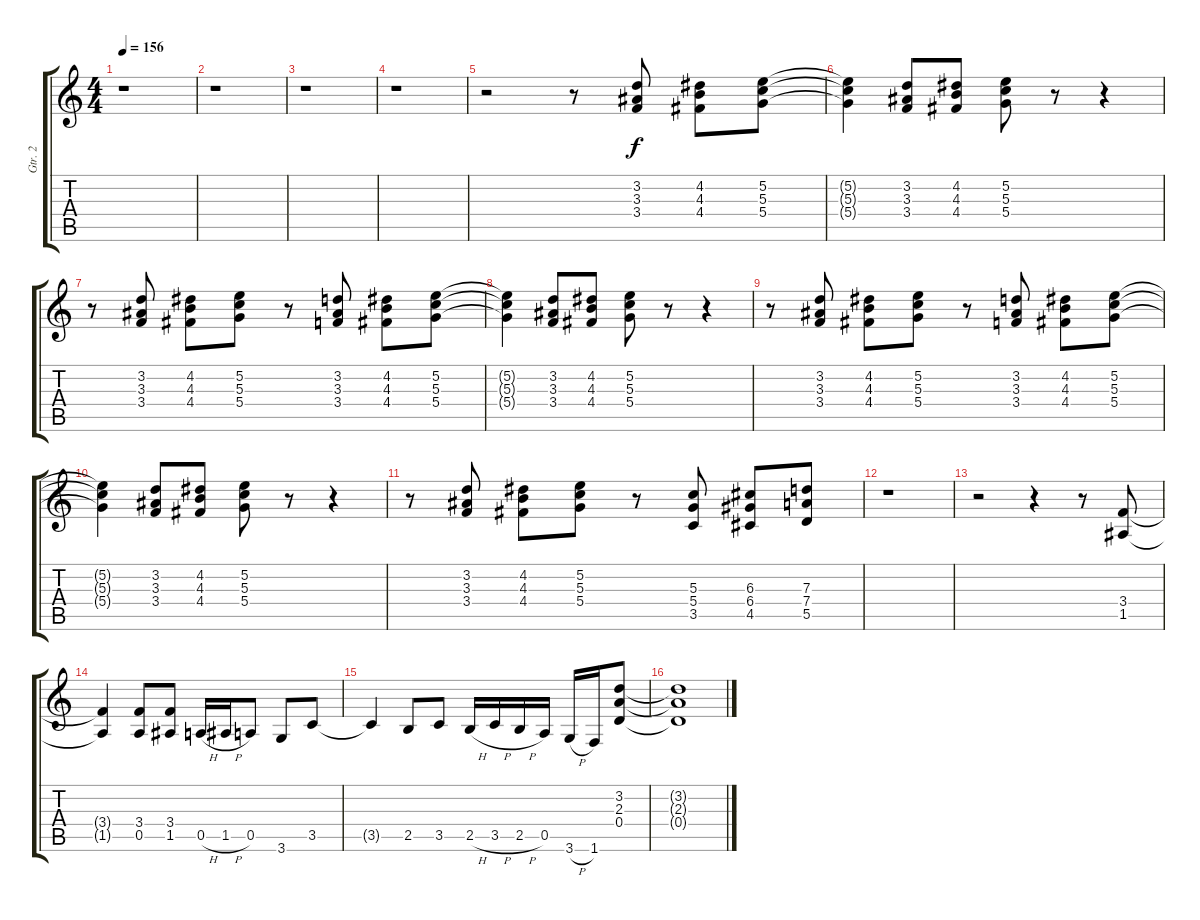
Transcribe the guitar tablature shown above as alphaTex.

\track ("Gtr. 2" "Gtr. 2") {instrument distortionguitar}
\staff {score tabs}
\tuning (E4 B3 G3 D3 A2 E2) {hide}
\ts (4 4)
\tempo 156
\clef g2
\ks c
r.1{dy f} |
r.1 |
r.1 |
r.1 |
r.2 r.8 (3.2 3.3 3.4).8 (4.2 4.3 4.4).8 (5.2 5.3 5.4).8 |
(5.2{t} 5.3{t} 5.4{t}).4 (3.2 3.3 3.4).8 (4.2 4.3 4.4).8 (5.2 5.3 5.4).8 r.8 r.4 |
r.8 (3.2 3.3 3.4).8 (4.2 4.3 4.4).8 (5.2 5.3 5.4).8 r.8 (3.2 3.3 3.4).8 (4.2 4.3 4.4).8 (5.2 5.3 5.4).8 |
(5.2{t} 5.3{t} 5.4{t}).4 (3.2 3.3 3.4).8 (4.2 4.3 4.4).8 (5.2 5.3 5.4).8 r.8 r.4 |
r.8 (3.2 3.3 3.4).8 (4.2 4.3 4.4).8 (5.2 5.3 5.4).8 r.8 (3.2 3.3 3.4).8 (4.2 4.3 4.4).8 (5.2 5.3 5.4).8 |
(5.2{t} 5.3{t} 5.4{t}).4 (3.2 3.3 3.4).8 (4.2 4.3 4.4).8 (5.2 5.3 5.4).8 r.8 r.4 |
r.8 (3.2 3.3 3.4).8 (4.2 4.3 4.4).8 (5.2 5.3 5.4).8 r.8 (5.3 5.4 3.5).8 (6.3 6.4 4.5).8 (7.3 7.4 5.5).8 |
r.1 |
r.2 r.4 r.8 (3.4 1.5).8 |
(3.4{t} 1.5{t}).4 (3.4 0.5).8 (3.4 1.5).8 0.5{h}.16 1.5{h}.16 0.5.8 3.6.8 3.5.8 |
3.5{t}.4 2.5.8 3.5.8 2.5{h}.16 3.5{h}.16 2.5{h}.16 0.5.16 3.6{h}.16 1.6.16 (3.2 2.3 0.4).8 |
(3.2{t} 2.3{t} 0.4{t}).1
